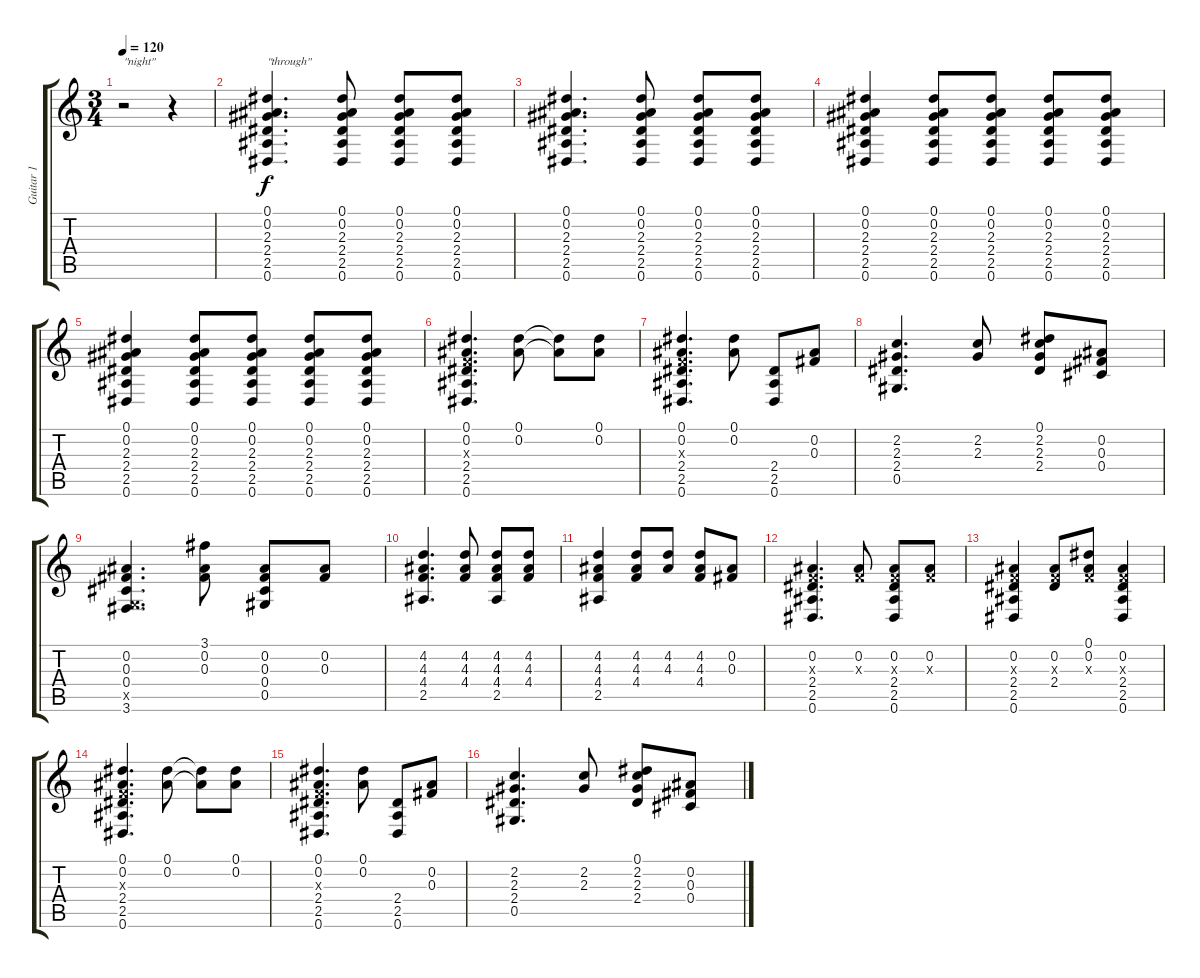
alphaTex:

\track ("Guitar 1" "Guitar 1") {instrument acousticguitarsteel}
\staff {score tabs}
\tuning (Eb4 Bb3 Gb3 Db3 Ab2 Eb2) {hide}
\ts (3 4)
\tempo 120
\clef g2
\ks c
r.2{txt "\"night\"" dy f} r.4 |
(0.1 0.2 2.3 2.4 2.5 0.6).4{d txt "\"through\""} (0.1 0.2 2.3 2.4 2.5 0.6).8 (0.1 0.2 2.3 2.4 2.5 0.6).8 (0.1 0.2 2.3 2.4 2.5 0.6).8 |
(0.1 0.2 2.3 2.4 2.5 0.6).4{d} (0.1 0.2 2.3 2.4 2.5 0.6).8 (0.1 0.2 2.3 2.4 2.5 0.6).8 (0.1 0.2 2.3 2.4 2.5 0.6).8 |
(0.1 0.2 2.3 2.4 2.5 0.6).4 (0.1 0.2 2.3 2.4 2.5 0.6).8 (0.1 0.2 2.3 2.4 2.5 0.6).8 (0.1 0.2 2.3 2.4 2.5 0.6).8 (0.1 0.2 2.3 2.4 2.5 0.6).8 |
(0.1 0.2 2.3 2.4 2.5 0.6).4 (0.1 0.2 2.3 2.4 2.5 0.6).8 (0.1 0.2 2.3 2.4 2.5 0.6).8 (0.1 0.2 2.3 2.4 2.5 0.6).8 (0.1 0.2 2.3 2.4 2.5 0.6).8 |
(0.1 0.2 -1.3{x} 2.4 2.5 0.6).4{d} (0.1 0.2).8 (0.1{t} 0.2{t}).8 (0.1 0.2).8 |
(0.1 0.2 -1.3{x} 2.4 2.5 0.6).4{d} (0.1 0.2).8 (2.4 2.5 0.6).8 (0.2 0.3).8 |
(2.2 2.3 2.4 0.5).4{d} (2.2 2.3).8 (0.1 2.2 2.3 2.4).8 (0.2 0.3 0.4).8 |
(0.2 0.3 0.4 -1.5{x} 3.6).4{d} (3.1 0.2 0.3).8 (0.2 0.3 0.4 0.5).8 (0.2 0.3).8 |
(4.2 4.3 4.4 2.5).4{d} (4.2 4.3 4.4).8 (4.2 4.3 4.4 2.5).8 (4.2 4.3 4.4).8 |
(4.2 4.3 4.4 2.5).4 (4.2 4.3 4.4).8 (4.2 4.3).8 (4.2 4.3 4.4).8 (0.2 0.3).8 |
(0.2 -1.3{x} 2.4 2.5 0.6).4{d} (0.2 -1.3{x}).8 (0.2 -1.3{x} 2.4 2.5 0.6).8 (0.2 -1.3{x}).8 |
(0.2 -1.3{x} 2.4 2.5 0.6).4 (0.2 -1.3{x} 2.4).8 (0.1 0.2 -1.3{x}).8 (0.2 -1.3{x} 2.4 2.5 0.6).4 |
(0.1 0.2 -1.3{x} 2.4 2.5 0.6).4{d} (0.1 0.2).8 (0.1{t} 0.2{t}).8 (0.1 0.2).8 |
(0.1 0.2 -1.3{x} 2.4 2.5 0.6).4{d} (0.1 0.2).8 (2.4 2.5 0.6).8 (0.2 0.3).8 |
(2.2 2.3 2.4 0.5).4{d} (2.2 2.3).8 (0.1 2.2 2.3 2.4).8 (0.2 0.3 0.4).8
